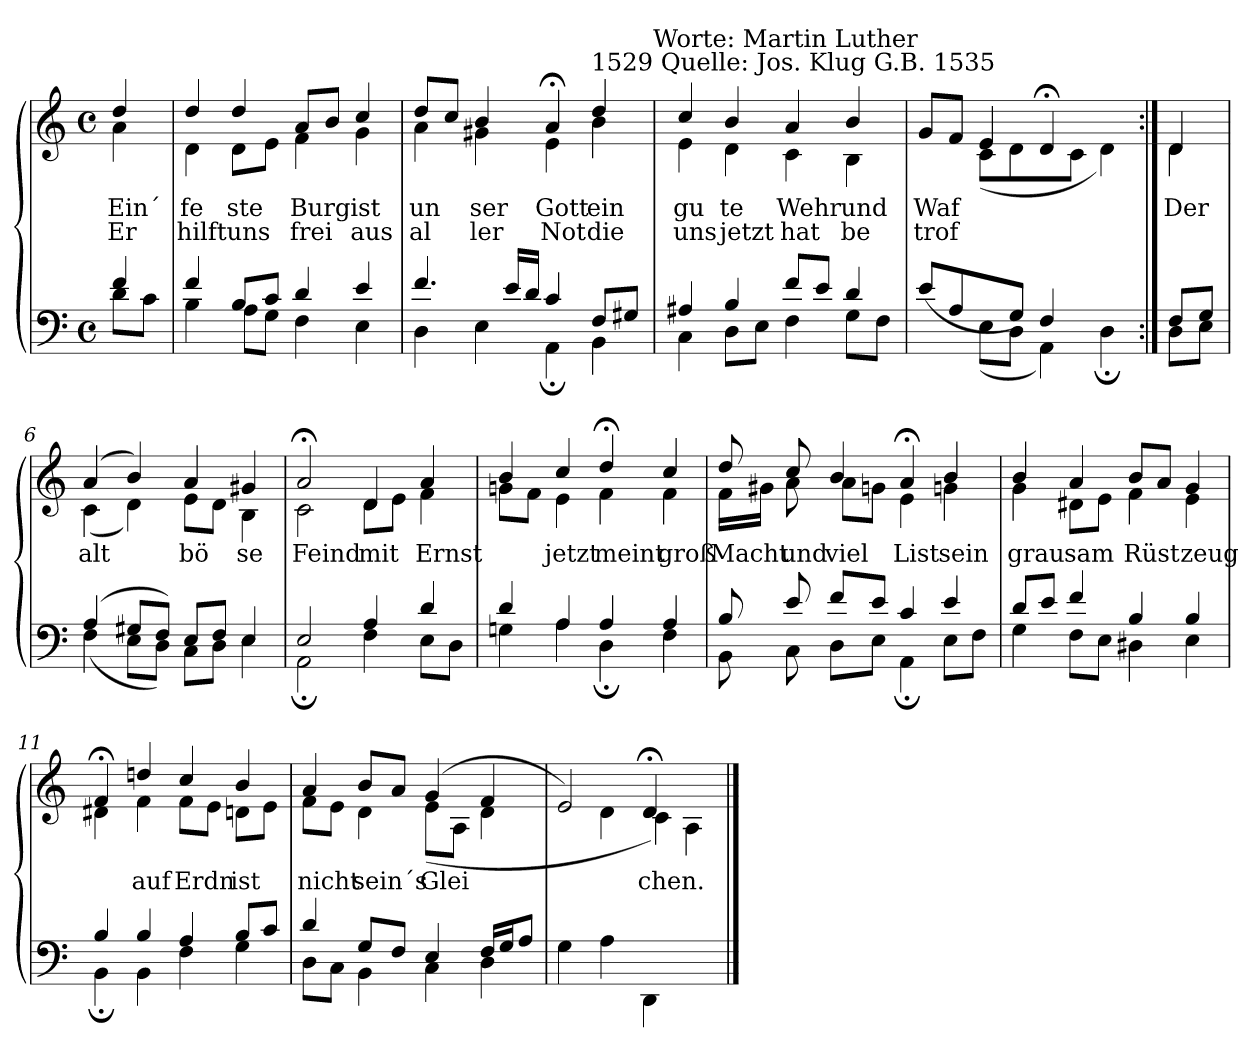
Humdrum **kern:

**kern	**kern	**text	**text
*part1	*part1	*part1	*part1
*staff2	*staff1	*staff1	*staff1
*clefF4	*clefG2	*	*
*M4/4	*M4/4	*	*
*met(c)	*met(c)	*	*
=	=	=	=
*^	*^	*	*
4f/	8d\L	4dd/	4a\	Ein´	Er
.	8c\J	.	.	.	.
=1	=1	=1	=1	=1	=1
4f/	4B\	4dd/	4d\	fe	hilft
8B/L	8A\L	4dd/	8d\L	ste	uns
8c/J	8G\J	.	8e\J	.	.
4d/	4F\	8a/L	4f\	Burg	frei
.	.	8b/J	.	.	.
4e/	4E\	4cc/	4g\	ist	aus
=2	=2	=2	=2	=2	=2
4.f/	4D\	8dd/L	4a\	un	al
.	.	8cc/J	.	.	.
.	4E\	4b/	4g#X\	ser	ler
16e/LL	.	.	.	.	.
16d/JJ	.	.	.	.	.
4c/	4AA;\	4a;</	4e\	Gott	Not
8F/L	4BB\	4dd/	4b\	ein	die
8G#X/J	.	.	.	.	.
=3	=3	=3	=3	=3	=3
4A#X/	4C\	4cc/	4e\	gu	uns
4B/	8D\L	4b/	4d\	te	jetzt
.	8E\J	.	.	.	.
!	!	!LO:TX:a:cj:t=Worte&colon; Martin Luther\n         1529 Quelle&colon; Jos. Klug G.B. 1535	!	!	!
8f/L	4F\	4a/	4c\	Wehr	hat
8e/J	.	.	.	.	.
4d/	8G\L	4b/	4B\	und	be
.	8F\J	.	.	.	.
=4	=4	=4	=4	=4	=4
(>8e/L	4ryy	8g/L	4ryy	Waf	trof
4A/	.	8f/J	.	.	.
.	(<8E\L	4e/	(<8c\L	.	.
8G/J)	8D\J	.	4d\	.	.
4F/	4AA\)	4d;</	.	.	.
.	.	.	8c\J	.	.
4ryy	4D;\	4ryy	4d\)	.	.
!!LO:LB:g=z	!!
=5:|!	=5:|!	=5:|!	=5:|!	=5:|!	=5:|!
8F/L	8D\L	4d/	4d\	Der	.
8G/J	8E\J	.	.	.	.
=6	=6	=6	=6	=6	=6
(>4A/	(<4F\	(>4a/	(<4c\	alt	.
8G#X/L	8E\L	4b/)	4d\)	.	.
8F/J)	8D\J)	.	.	.	.
8E/L	8C\L	4a/	8e\L	bö	.
8F/J	8D\J	.	8d\J	.	.
4E/	4E\	4g#X/	4B\	se	.
=7	=7	=7	=7	=7	=7
2E/	2AA;\	2a;</	2c\	Feind	.
4A/	4F\	4d/	8d\L	mit	.
.	.	.	8e\J	.	.
4d/	8E\L	4a/	4f\	Ernst	.
.	8D\J	.	.	.	.
=8	=8	=8	=8	=8	=8
4d/	4Gn\	4b/	8gn\L	.	.
.	.	.	8f\J	.	.
4A/	4A\	4cc/	4e\	jetzt	.
4A/	4D;\	4dd;</	4f\	meint	.
4A/	4F\	4cc/	4f\	groß	.
=9	=9	=9	=9	=9	=9
8B/	8BB\	8dd/	16f\LL	Macht	.
.	.	.	16g#X\JJ	.	.
8e/	8C\	8cc/	8a\	und	.
8f/L	8D\L	4b/	8a\L	viel	.
8e/J	8E\J	.	8g\J	.	.
4c/	4AA;\	4a;</	4e\	List	.
4e/	8E\L	4b/	4gn\	sein	.
.	8F\J	.	.	.	.
!!LO:LB:g=z	!!
=10	=10	=10	=10	=10	=10
8d/L	4G\	4b/	4g\	grau	.
8e/J	.	.	.	.	.
4f/	8F\L	4a/	8d#X\L	sam	.
.	8E\J	.	8e\J	.	.
4B/	4D#X\	8b/L	4f\	Rüst	.
.	.	8a/J	.	.	.
4B/	4E\	4g/	4e\	zeug	.
=11	=11	=11	=11	=11	=11
4B/	4BB;\	4f;</	4d#X\	.	.
4B/	4BB\	4ddn/	4f\	auf	.
4A/	4F\	4cc/	8f\L	Erdn	.
.	.	.	8e\J	.	.
8B/L	4G\	4b/	8dn\L	ist	.
8c/J	.	.	8e\J	.	.
=12	=12	=12	=12	=12	=12
4d/	8D\L	4a/	8f\L	nicht	.
.	8C\J	.	8e\J	.	.
8G/L	4BB\	8b/L	4d\	sein´s	.
8F/J	.	8a/J	.	.	.
4E/	4C\	(>4g/	(<8e\L	Glei	.
.	.	.	8A\J	.	.
16F/LL	4D\	4f/	4d\	.	.
16G/J	.	.	.	.	.
8A/J	.	.	.	.	.
*v	*v	*	*	*	*
=13	=13	=13	=13	=13
4G\	2e/)	4ryy	.	.
4A\	.	4d\	.	.
4DD\	4d;</	4c\)	chen.	.
4ryy	4ryy	4A\	.	.
*	*v	*v	*	*
==	==	==	==
*-	*-	*-	*-
